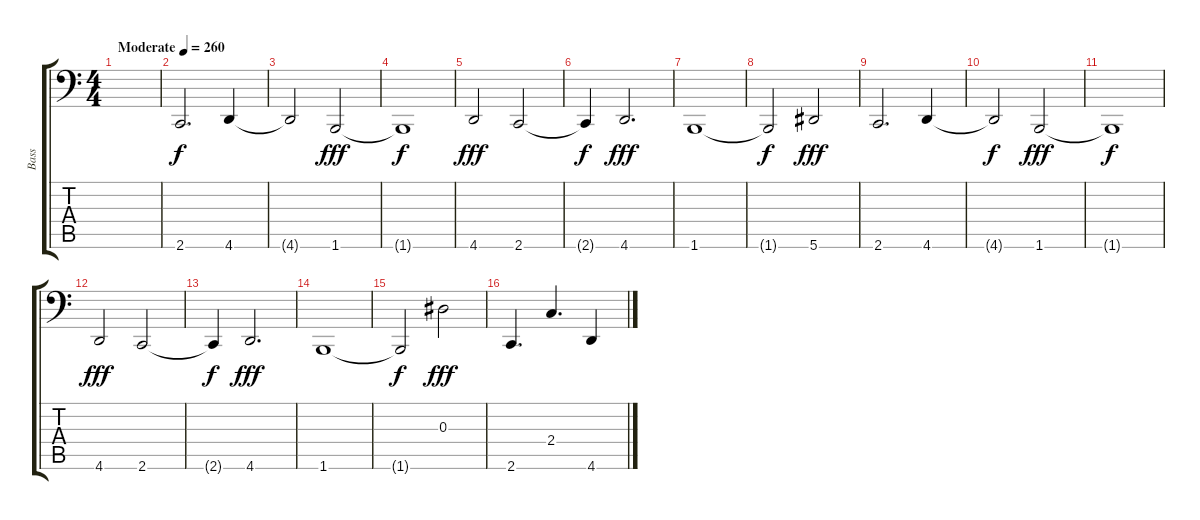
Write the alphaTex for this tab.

\track ("Bass" "Bass") {instrument electricbasspick}
\staff {score tabs}
\tuning (C3 G2 Eb2 Bb1 F1 Bb0) {hide}
\ts (4 4)
\tempo (260 "Moderate")
\clef f4
\ks c
|
2.6.2{d} 4.6.4 |
4.6{t}.2{dy f} 1.6.2{dy fff} |
1.6{t}.1{dy f} |
4.6.2{dy fff} 2.6.2 |
2.6{t}.4{dy f} 4.6.2{d dy fff} |
1.6.1 |
1.6{t}.2{dy f} 5.6.2{dy fff} |
2.6.2{d} 4.6.4 |
4.6{t}.2{dy f} 1.6.2{dy fff} |
1.6{t}.1{dy f} |
4.6.2{dy fff} 2.6.2 |
2.6{t}.4{dy f} 4.6.2{d dy fff} |
1.6.1 |
1.6{t}.2{dy f} 0.3.2{dy fff} |
2.6.4{d} 2.4.4{d} 4.6.4
